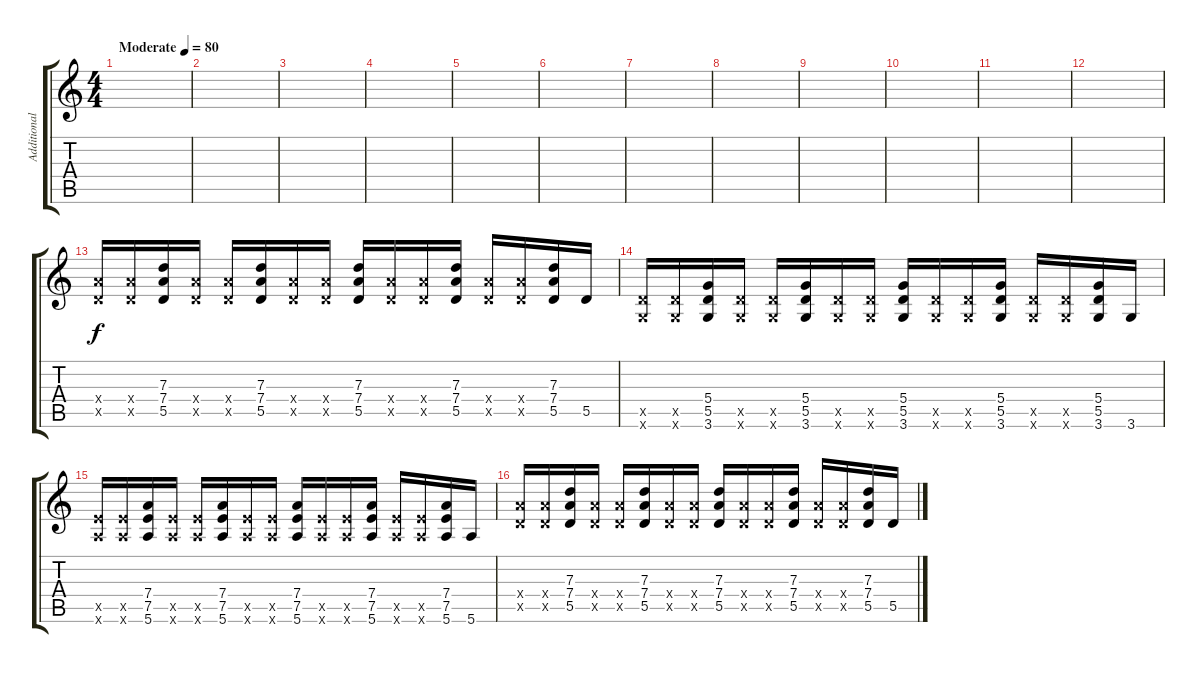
\track ("Additional dist" "Additional") {instrument distortionguitar}
\staff {score tabs}
\tuning (E4 B3 G3 D3 A2 E2) {hide}
\ts (4 4)
\tempo (80 "Moderate")
\clef g2
\ks c
|
|
|
|
|
|
|
|
|
|
|
|
(7.4{x} 5.5{x}).16 (7.4{x} 5.5{x}).16 (7.3 7.4 5.5).16 (7.4{x} 5.5{x}).16 (7.4{x} 5.5{x}).16 (7.3 7.4 5.5).16 (7.4{x} 5.5{x}).16 (7.4{x} 5.5{x}).16 (7.3 7.4 5.5).16 (7.4{x} 5.5{x}).16 (7.4{x} 5.5{x}).16 (7.3 7.4 5.5).16 (7.4{x} 5.5{x}).16 (7.4{x} 5.5{x}).16 (7.3 7.4 5.5).16 5.5.16 |
(5.5{x} 3.6{x}).16 (5.5{x} 3.6{x}).16 (5.4 5.5 3.6).16 (5.5{x} 3.6{x}).16 (5.5{x} 3.6{x}).16 (5.4 5.5 3.6).16 (5.5{x} 3.6{x}).16 (5.5{x} 3.6{x}).16 (5.4 5.5 3.6).16 (5.5{x} 3.6{x}).16 (5.5{x} 3.6{x}).16 (5.4 5.5 3.6).16 (5.5{x} 3.6{x}).16 (5.5{x} 3.6{x}).16 (5.4 5.5 3.6).16 3.6.16 |
(7.5{x} 5.6{x}).16 (7.5{x} 5.6{x}).16 (7.4 7.5 5.6).16 (7.5{x} 5.6{x}).16 (7.5{x} 5.6{x}).16 (7.4 7.5 5.6).16 (7.5{x} 5.6{x}).16 (7.5{x} 5.6{x}).16 (7.4 7.5 5.6).16 (7.5{x} 5.6{x}).16 (7.5{x} 5.6{x}).16 (7.4 7.5 5.6).16 (7.5{x} 5.6{x}).16 (7.5{x} 5.6{x}).16 (7.4 7.5 5.6).16 5.6.16 |
(7.4{x} 5.5{x}).16 (7.4{x} 5.5{x}).16 (7.3 7.4 5.5).16 (7.4{x} 5.5{x}).16 (7.4{x} 5.5{x}).16 (7.3 7.4 5.5).16 (7.4{x} 5.5{x}).16 (7.4{x} 5.5{x}).16 (7.3 7.4 5.5).16 (7.4{x} 5.5{x}).16 (7.4{x} 5.5{x}).16 (7.3 7.4 5.5).16 (7.4{x} 5.5{x}).16 (7.4{x} 5.5{x}).16 (7.3 7.4 5.5).16 5.5.16
